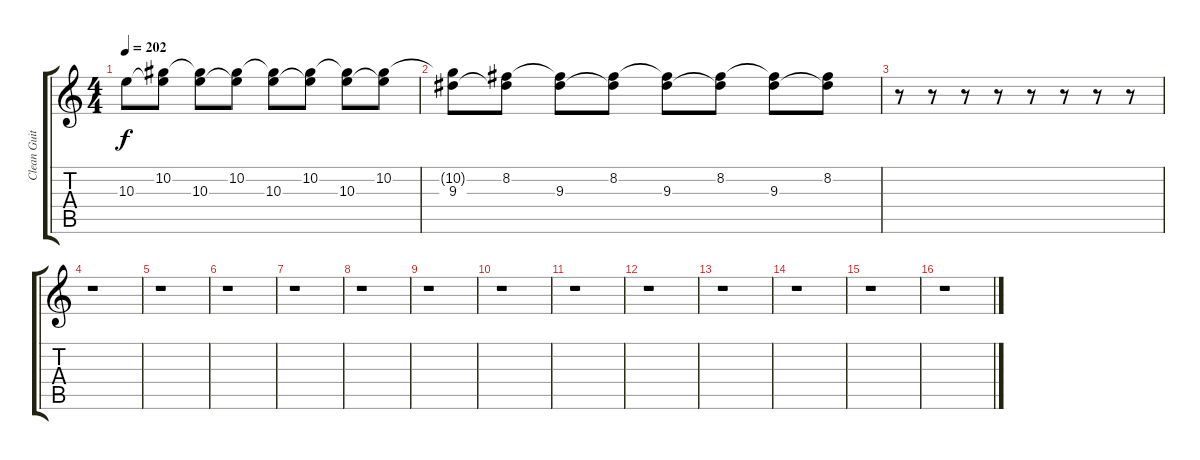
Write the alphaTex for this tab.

\track ("Clean Guitar" "Clean Guit") {instrument electricguitarjazz}
\staff {score tabs}
\tuning (Eb4 Bb3 Gb3 Db3 Ab2 Db2) {hide}
\ts (4 4)
\tempo 202
\clef g2
\ks c
10.3.8{dy f} (10.2 10.3{t}).8 (10.2{t} 10.3).8 (10.2 10.3{t}).8 (10.2{t} 10.3).8 (10.2 10.3{t}).8 (10.2{t} 10.3).8 (10.2 10.3{t}).8 |
(10.2{t} 9.3).8 (8.2 9.3{t}).8 (8.2{t} 9.3).8 (8.2 9.3{t}).8 (8.2{t} 9.3).8 (8.2 9.3{t}).8 (8.2{t} 9.3).8 (8.2 9.3{t}).8 |
r.8 r.8 r.8 r.8 r.8 r.8 r.8 r.8 |
r.1 |
r.1 |
r.1 |
r.1 |
r.1 |
r.1 |
r.1 |
r.1 |
r.1 |
r.1 |
r.1 |
r.1 |
r.1
